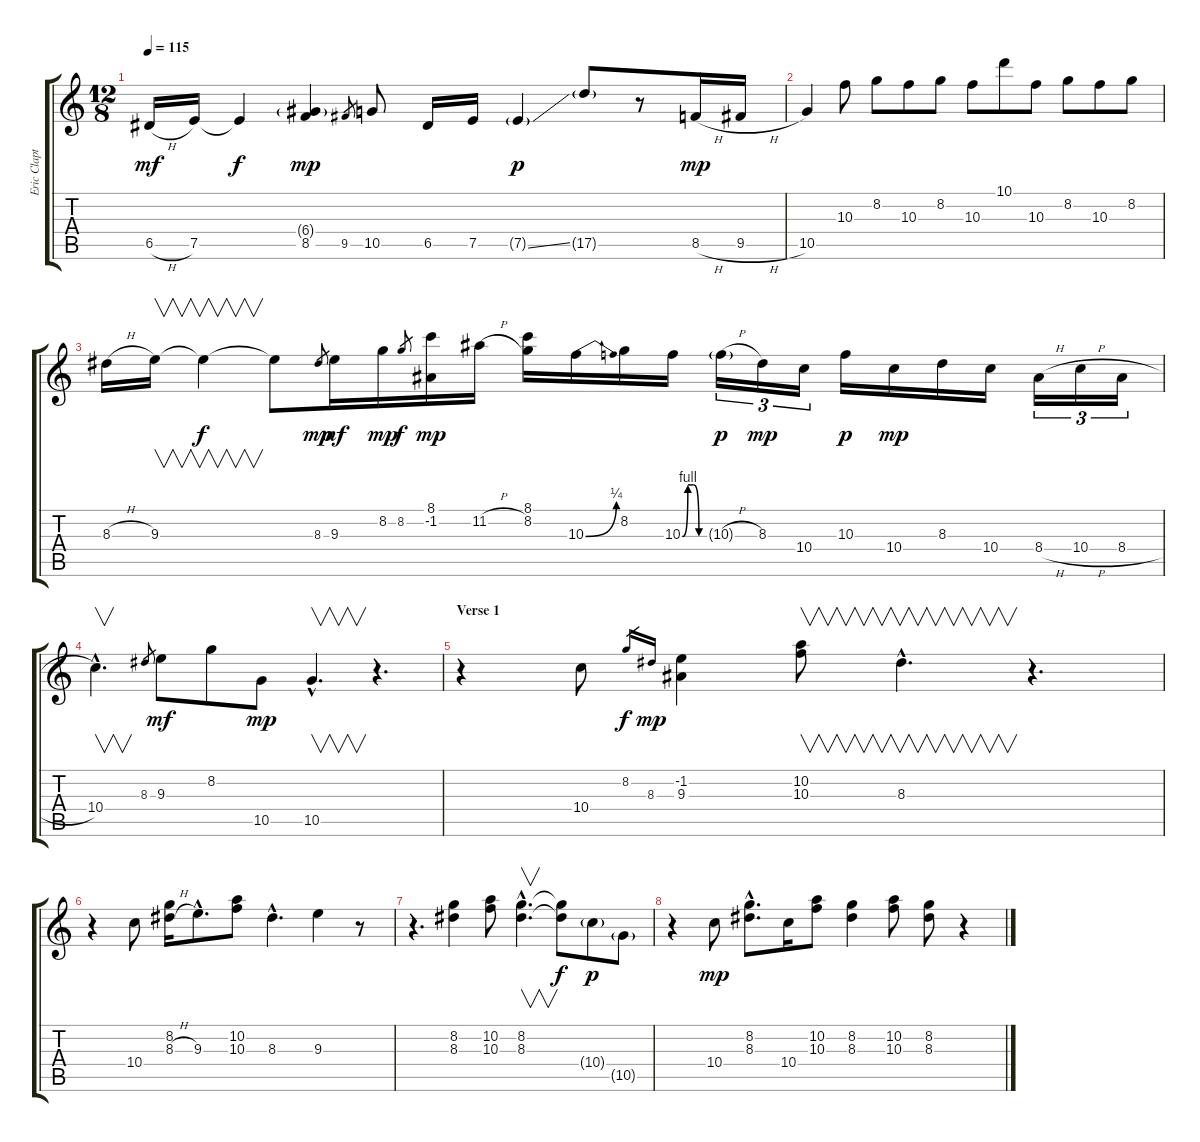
\track ("Eric Clapton Lead Guitar" "Eric Clapt") {instrument electricguitarclean}
\staff {score tabs}
\tuning (E4 B3 G3 D3 A2 E2) {hide}
\ts (12 8)
\tempo 115
\clef g2
\ks c
6.5{h}.16{dy mf} 7.5.16 7.5{t}.4{dy f} (6.4{g} 8.5).4{dy mp} 9.5.8{gr} 10.5.8 6.5.16 7.5.16 7.5{ss g}.4{dy p} 17.5{g}.8 r.8 8.5{h}.16{dy mp} 9.5{h}.16 |
10.5.4 10.3.8 8.2.8 10.3.8 8.2.8 10.3.8 10.1.8 10.3.8 8.2.8 10.3.8 8.2.8 |
8.3{h}.16 9.3.16{v} 9.3{t}.4{v dy f} 9.3{t}.8 8.3.8{gr dy mp} 9.3.16{dy mf} 8.2.16{dy mp} 8.2.8{gr dy f} (8.1 -1.2).16{dy mp} 11.2{h}.16 (8.1 8.2).16 10.3{be (bend 0 0 60 1)}.16 8.2.16 10.3{be (custom 0 0 15 4 30 4 45 0 60 0)}.16 10.3{h g}.16{tu (3 2) dy p} 8.3.16{tu (3 2) dy mp} 10.4.16{tu (3 2)} 10.3.16{dy p} 10.4.16{dy mp} 8.3.16 10.4.16 8.4{h}.16{tu (3 2)} 10.4{h}.16{tu (3 2)} 8.4{h}.16{tu (3 2)} |
10.4{hac}.4{v d} 8.3.8{gr} 9.3.8{dy mf} 8.2.8 10.5.8{dy mp} 10.5{hac}.4{v d} r.4{d} |
\section ("" "Verse 1")
r.4 10.4.8 8.2.16{gr dy f} 8.3.16{gr dy mp} (-1.2 9.3).4 (10.2 10.3).8{v} 8.3{hac}.4{v d} r.4{d} |
r.4 10.4.8 (8.2 8.3{h}).16 9.3{hac}.8{d} (10.2 10.3).8 8.3{hac}.4{d} 9.3.4 r.8 |
r.4{d} (8.2 8.3).4 (10.2 10.3).8 (8.2{hac} 8.3{hac}).4{v d} (8.2{t} 8.3{t}).8{dy f} 10.4{g}.8{dy p} 10.5{g}.8 |
r.4 10.4.8{dy mp} (8.2{hac} 8.3{hac}).8{d} 10.4.16 (10.2 10.3).8 (8.2 8.3).4 (10.2 10.3).8 (8.2 8.3).8 r.4
